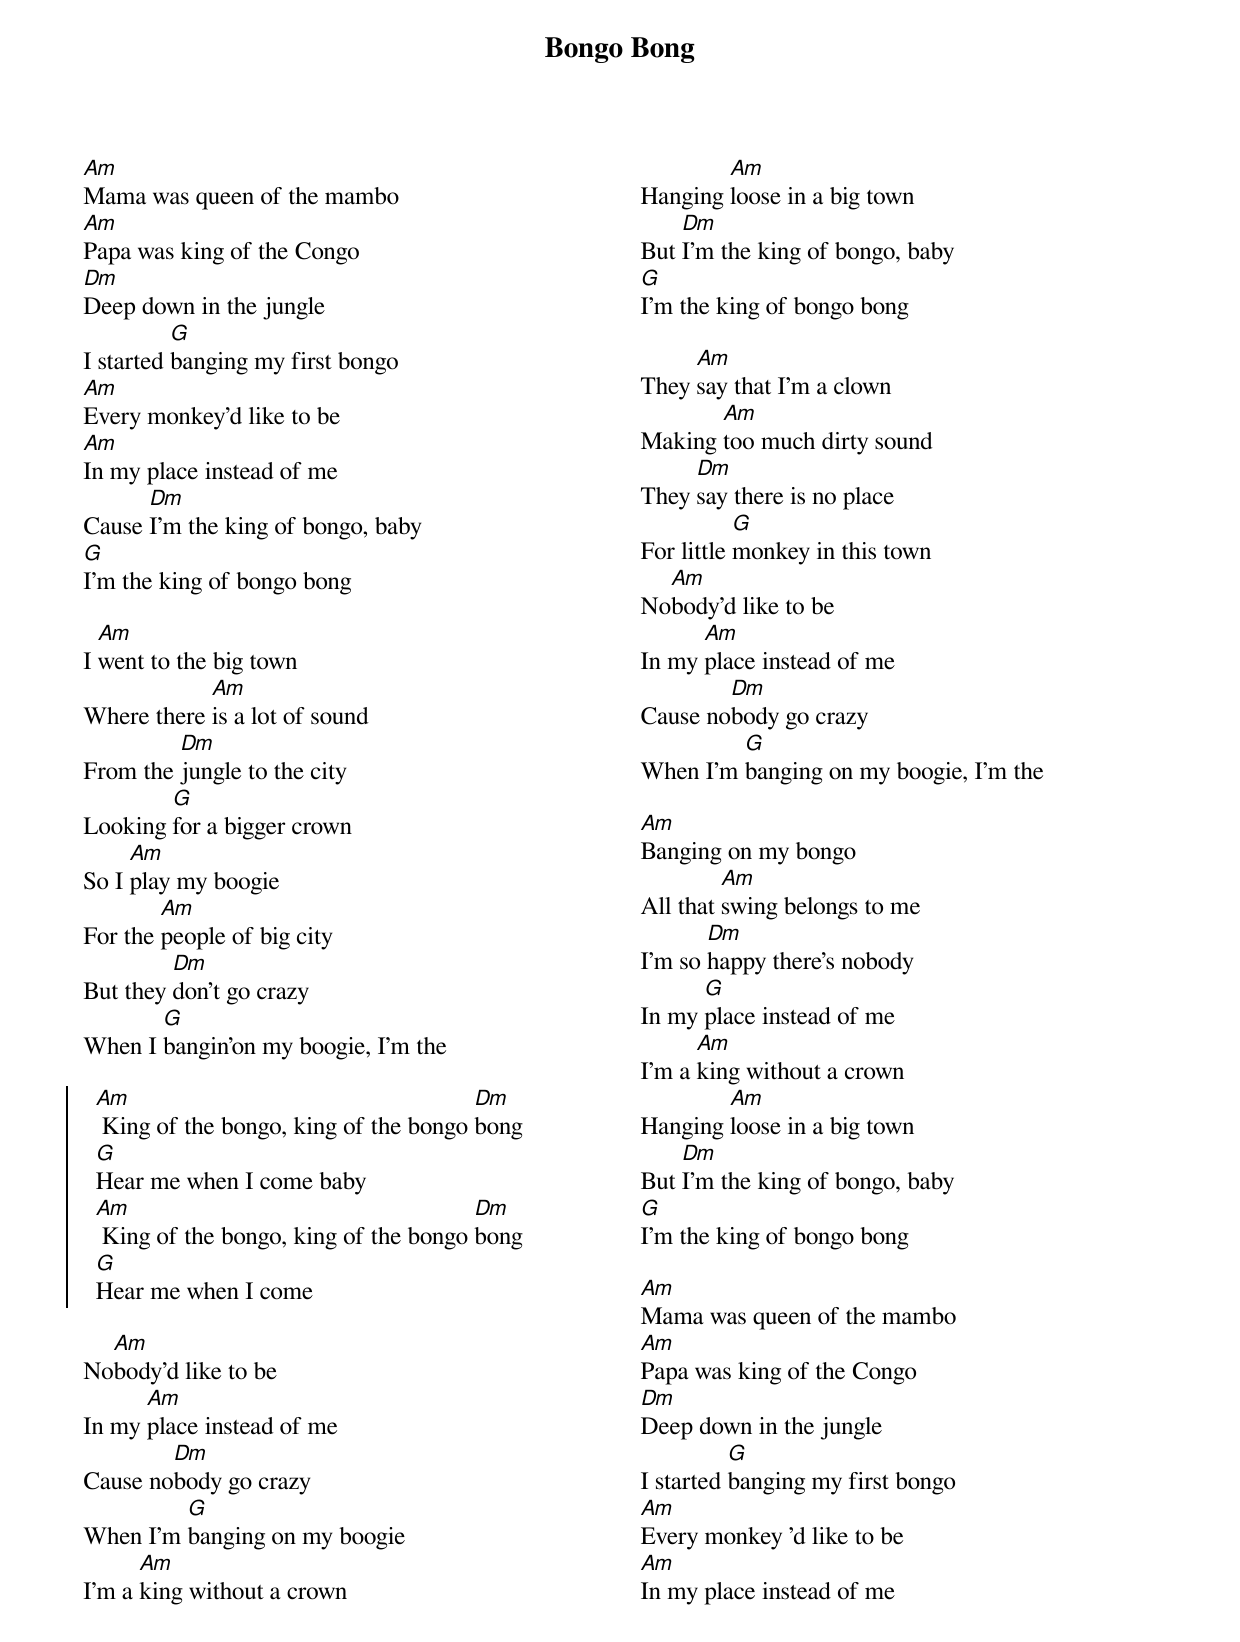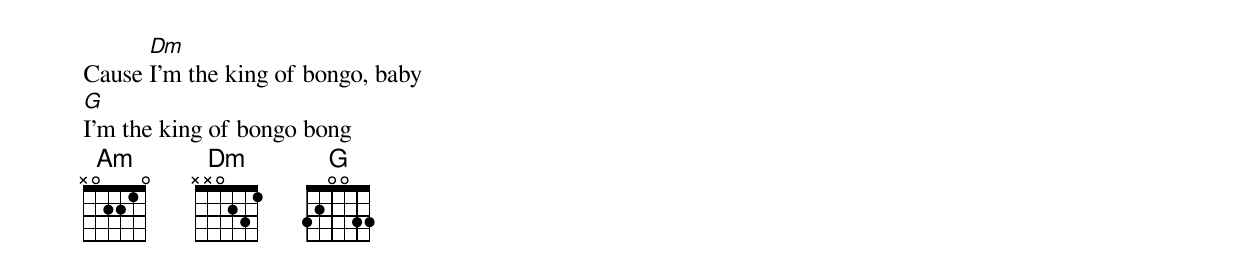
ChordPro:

{title: Bongo Bong}
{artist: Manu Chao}
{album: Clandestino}
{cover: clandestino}
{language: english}
{columns: 2}
{define: Am frets X 0 2 2 1 0}
{define: Dm frets X X 0 2 3 1}
{define: G frets 3 2 0 0 3 3}
{define: Am frets 2 0 0 0}
{define: Dm frets 2 2 1 0}
{define: G frets 0 2 3 2}

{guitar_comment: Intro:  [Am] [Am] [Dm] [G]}
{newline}
[Am]Mama was queen of the mambo
[Am]Papa was king of the Congo
[Dm]Deep down in the jungle
I started [G]banging my first bongo
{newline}
[Am]Every monkey'd like to be
[Am]In my place instead of me
Cause [Dm]I'm the king of bongo, baby
[G]I'm the king of bongo bong

I [Am]went to the big town
Where there [Am]is a lot of sound
From the [Dm]jungle to the city
Looking [G]for a bigger crown
So I [Am]play my boogie
For the [Am]people of big city
But they [Dm]don't go crazy
When I [G]bangin'on my boogie, I'm the

{start_of_chorus}
  [Am] King of the bongo, king of the bongo [Dm]bong
  [G]Hear me when I come baby
  [Am] King of the bongo, king of the bongo [Dm]bong
  [G]Hear me when I come
{end_of_chorus}

No[Am]body'd like to be
In my [Am]place instead of me
Cause no[Dm]body go crazy
When I'm [G]banging on my boogie
I'm a [Am]king without a crown
Hanging [Am]loose in a big town
But [Dm]I'm the king of bongo, baby
[G]I'm the king of bongo bong

They [Am]say that I'm a clown
Making [Am]too much dirty sound
They [Dm]say there is no place
For little [G]monkey in this town
No[Am]body'd like to be
In my [Am]place instead of me
Cause no[Dm]body go crazy
When I'm [G]banging on my boogie, I'm the

[Am]Banging on my bongo
All that [Am]swing belongs to me
I'm so [Dm]happy there's nobody
In my [G]place instead of me
I'm a [Am]king without a crown
Hanging [Am]loose in a big town
But [Dm]I'm the king of bongo, baby
[G]I'm the king of bongo bong

[Am]Mama was queen of the mambo
[Am]Papa was king of the Congo
[Dm]Deep down in the jungle
I started [G]banging my first bongo
[Am]Every monkey 'd like to be
[Am]In my place instead of me
Cause [Dm]I'm the king of bongo, baby
[G]I'm the king of bongo bong
